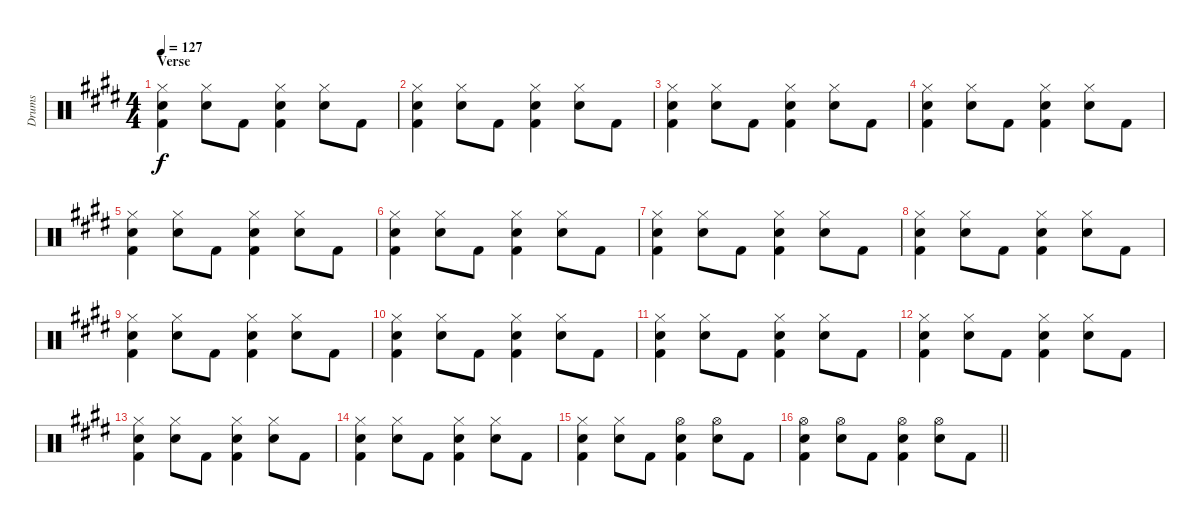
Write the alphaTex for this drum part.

\track ("Drums" "Drums") {instrument percussion}
\staff {score}
\articulation defaults
\ts (4 4)
\section ("" "Verse")
\tempo 127
\clef neutral
\ks e
("Hi-Hat (closed)" "Snare (hit) 2" "Kick (hit) 2").4{dy f} ("Hi-Hat (closed)" "Snare (hit) 2").8 "Kick (hit) 2".8 ("Hi-Hat (closed)" "Snare (hit) 2" "Kick (hit) 2").4 ("Hi-Hat (closed)" "Snare (hit) 2").8 "Kick (hit) 2".8 |
("Hi-Hat (closed)" "Snare (hit) 2" "Kick (hit) 2").4 ("Hi-Hat (closed)" "Snare (hit) 2").8 "Kick (hit) 2".8 ("Hi-Hat (closed)" "Snare (hit) 2" "Kick (hit) 2").4 ("Hi-Hat (closed)" "Snare (hit) 2").8 "Kick (hit) 2".8 |
("Hi-Hat (closed)" "Snare (hit) 2" "Kick (hit) 2").4 ("Hi-Hat (closed)" "Snare (hit) 2").8 "Kick (hit) 2".8 ("Hi-Hat (closed)" "Snare (hit) 2" "Kick (hit) 2").4 ("Hi-Hat (closed)" "Snare (hit) 2").8 "Kick (hit) 2".8 |
("Hi-Hat (closed)" "Snare (hit) 2" "Kick (hit) 2").4 ("Hi-Hat (closed)" "Snare (hit) 2").8 "Kick (hit) 2".8 ("Hi-Hat (closed)" "Snare (hit) 2" "Kick (hit) 2").4 ("Hi-Hat (closed)" "Snare (hit) 2").8 "Kick (hit) 2".8 |
("Hi-Hat (closed)" "Snare (hit) 2" "Kick (hit) 2").4 ("Hi-Hat (closed)" "Snare (hit) 2").8 "Kick (hit) 2".8 ("Hi-Hat (closed)" "Snare (hit) 2" "Kick (hit) 2").4 ("Hi-Hat (closed)" "Snare (hit) 2").8 "Kick (hit) 2".8 |
("Hi-Hat (closed)" "Snare (hit) 2" "Kick (hit) 2").4 ("Hi-Hat (closed)" "Snare (hit) 2").8 "Kick (hit) 2".8 ("Hi-Hat (closed)" "Snare (hit) 2" "Kick (hit) 2").4 ("Hi-Hat (closed)" "Snare (hit) 2").8 "Kick (hit) 2".8 |
("Hi-Hat (closed)" "Snare (hit) 2" "Kick (hit) 2").4 ("Hi-Hat (closed)" "Snare (hit) 2").8 "Kick (hit) 2".8 ("Hi-Hat (closed)" "Snare (hit) 2" "Kick (hit) 2").4 ("Hi-Hat (closed)" "Snare (hit) 2").8 "Kick (hit) 2".8 |
("Hi-Hat (closed)" "Snare (hit) 2" "Kick (hit) 2").4 ("Hi-Hat (closed)" "Snare (hit) 2").8 "Kick (hit) 2".8 ("Hi-Hat (closed)" "Snare (hit) 2" "Kick (hit) 2").4 ("Hi-Hat (closed)" "Snare (hit) 2").8 "Kick (hit) 2".8 |
("Hi-Hat (closed)" "Snare (hit) 2" "Kick (hit) 2").4 ("Hi-Hat (closed)" "Snare (hit) 2").8 "Kick (hit) 2".8 ("Hi-Hat (closed)" "Snare (hit) 2" "Kick (hit) 2").4 ("Hi-Hat (closed)" "Snare (hit) 2").8 "Kick (hit) 2".8 |
("Hi-Hat (closed)" "Snare (hit) 2" "Kick (hit) 2").4 ("Hi-Hat (closed)" "Snare (hit) 2").8 "Kick (hit) 2".8 ("Hi-Hat (closed)" "Snare (hit) 2" "Kick (hit) 2").4 ("Hi-Hat (closed)" "Snare (hit) 2").8 "Kick (hit) 2".8 |
("Hi-Hat (closed)" "Snare (hit) 2" "Kick (hit) 2").4 ("Hi-Hat (closed)" "Snare (hit) 2").8 "Kick (hit) 2".8 ("Hi-Hat (closed)" "Snare (hit) 2" "Kick (hit) 2").4 ("Hi-Hat (closed)" "Snare (hit) 2").8 "Kick (hit) 2".8 |
("Hi-Hat (closed)" "Snare (hit) 2" "Kick (hit) 2").4 ("Hi-Hat (closed)" "Snare (hit) 2").8 "Kick (hit) 2".8 ("Hi-Hat (closed)" "Snare (hit) 2" "Kick (hit) 2").4 ("Hi-Hat (closed)" "Snare (hit) 2").8 "Kick (hit) 2".8 |
("Hi-Hat (closed)" "Snare (hit) 2" "Kick (hit) 2").4 ("Hi-Hat (closed)" "Snare (hit) 2").8 "Kick (hit) 2".8 ("Hi-Hat (closed)" "Snare (hit) 2" "Kick (hit) 2").4 ("Hi-Hat (closed)" "Snare (hit) 2").8 "Kick (hit) 2".8 |
("Hi-Hat (closed)" "Snare (hit) 2" "Kick (hit) 2").4 ("Hi-Hat (closed)" "Snare (hit) 2").8 "Kick (hit) 2".8 ("Hi-Hat (closed)" "Snare (hit) 2" "Kick (hit) 2").4 ("Hi-Hat (closed)" "Snare (hit) 2").8 "Kick (hit) 2".8 |
("Hi-Hat (closed)" "Snare (hit) 2" "Kick (hit) 2").4 ("Hi-Hat (closed)" "Snare (hit) 2").8 "Kick (hit) 2".8 ("Hi-Hat (open)" "Snare (hit) 2" "Kick (hit) 2").4 ("Hi-Hat (open)" "Snare (hit) 2").8 "Kick (hit) 2".8 |
\barLineRight lightlight
("Hi-Hat (open)" "Snare (hit) 2" "Kick (hit) 2").4 ("Hi-Hat (open)" "Snare (hit) 2").8 "Kick (hit) 2".8 ("Hi-Hat (open)" "Snare (hit) 2" "Kick (hit) 2").4 ("Hi-Hat (open)" "Snare (hit) 2").8 "Kick (hit) 2".8
